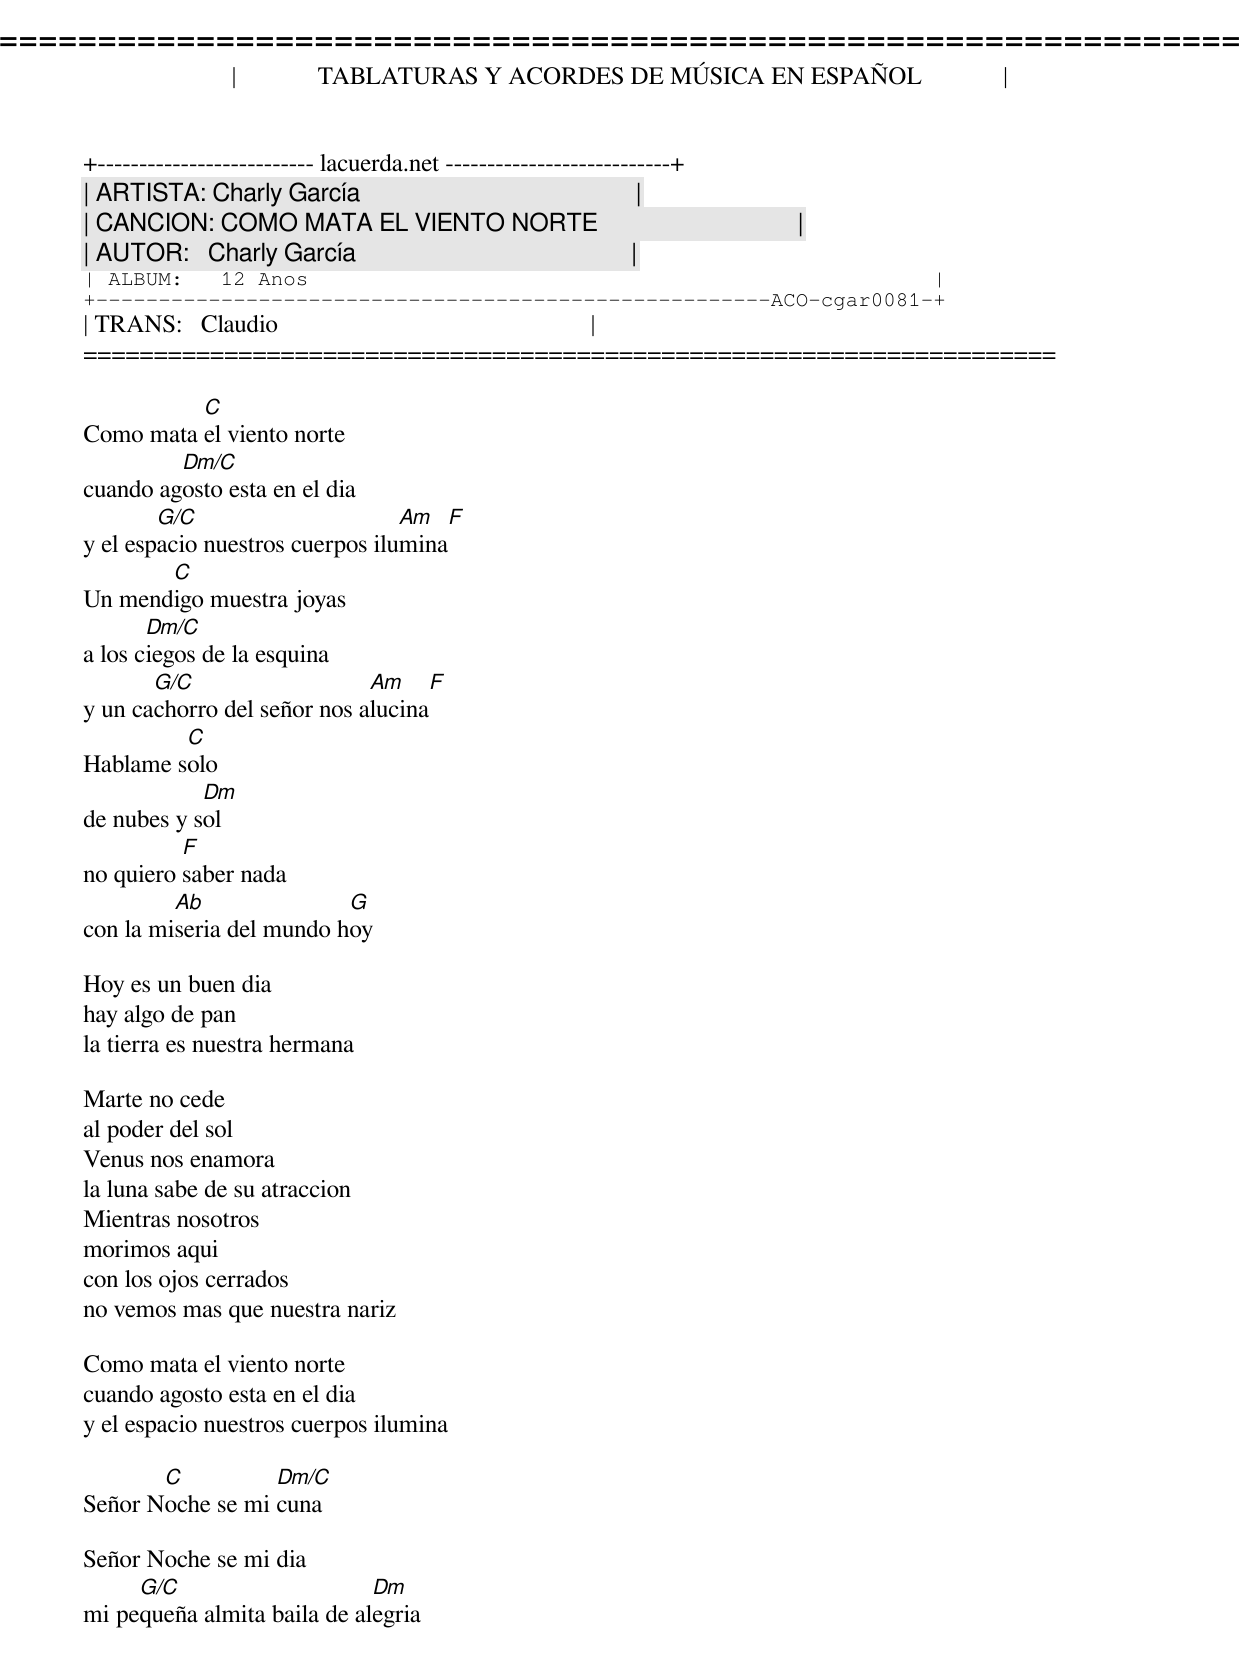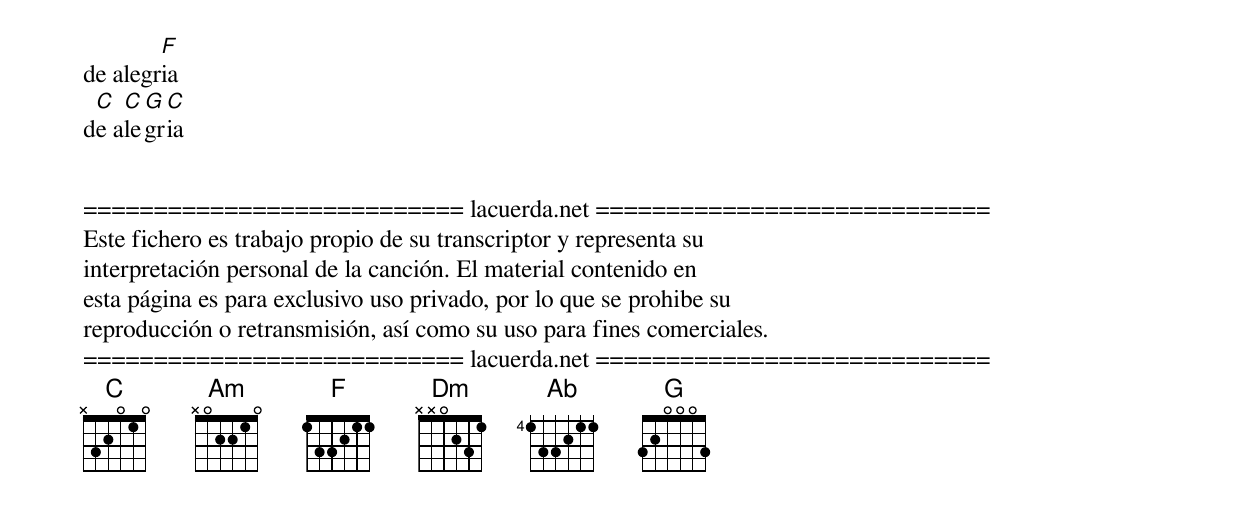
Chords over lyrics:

=====================================================================
|             TABLATURAS Y ACORDES DE MÚSICA EN ESPAÑOL             |
+-------------------------- lacuerda.net ---------------------------+
| ARTISTA: Charly García                                            |
| CANCION: COMO MATA EL VIENTO NORTE                                |
| AUTOR:   Charly García                                            |
| ALBUM:   12 Anos                                                  |
+------------------------------------------------------ACO-cgar0081-+
| TRANS:   Claudio                                                  |
=====================================================================

          C
Como mata el viento norte
         Dm/C
cuando agosto esta en el dia
        G/C                      Am   F
y el espacio nuestros cuerpos ilumina
       C
Un mendigo muestra joyas
       Dm/C
a los ciegos de la esquina
       G/C                   Am    F
y un cachorro del señor nos alucina
         C
Hablame solo
            Dm
de nubes y sol
          F
no quiero saber nada
         Ab               G
con la miseria del mundo hoy

Hoy es un buen dia
hay algo de pan
la tierra es nuestra hermana

Marte no cede
al poder del sol
Venus nos enamora
la luna sabe de su atraccion
Mientras nosotros
morimos aqui
con los ojos cerrados
no vemos mas que nuestra nariz

Como mata el viento norte
cuando agosto esta en el dia
y el espacio nuestros cuerpos ilumina

       C          Dm/C
Señor Noche se mi cuna

Señor Noche se mi dia
     G/C                     Dm
mi pequeña almita baila de alegria
        F
de alegria
 C  C G C
de alegria


=========================== lacuerda.net ============================
Este fichero es trabajo propio de su transcriptor y representa su
interpretación personal de la canción. El material contenido en
esta página es para exclusivo uso privado, por lo que se prohibe su
reproducción o retransmisión, así como su uso para fines comerciales.
=========================== lacuerda.net ============================
